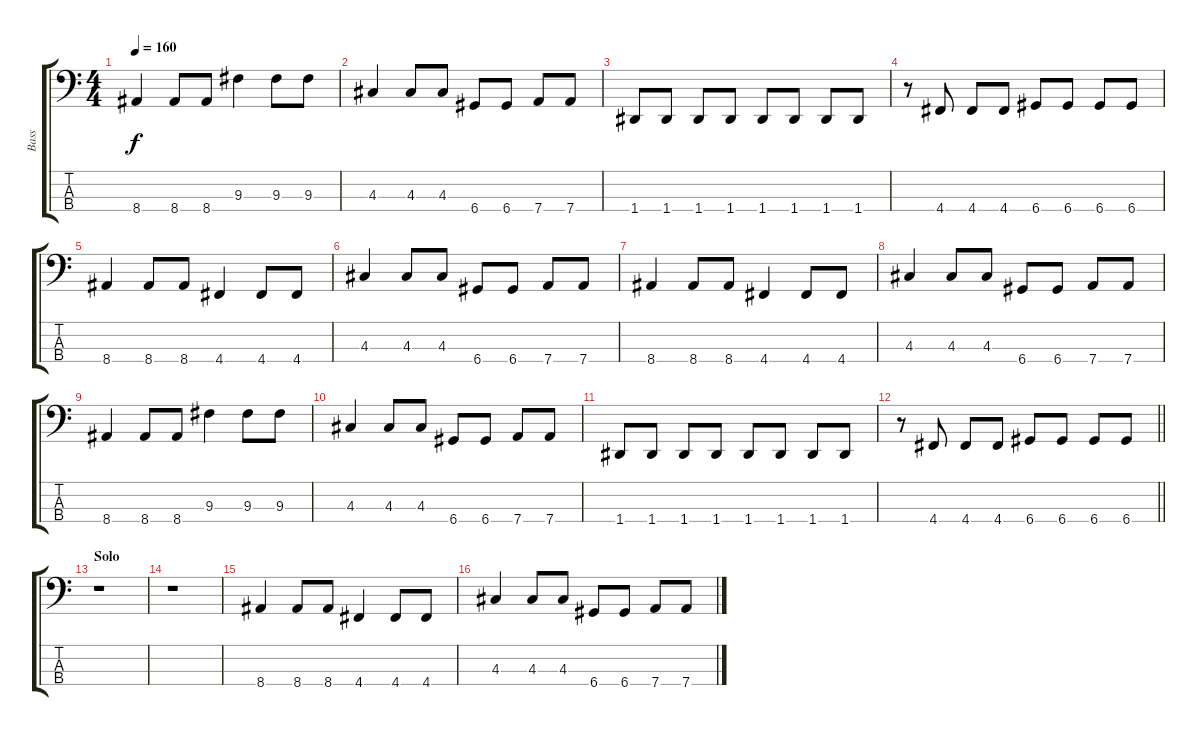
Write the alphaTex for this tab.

\track ("Bass" "Bass") {instrument electricbasspick}
\staff {score tabs}
\tuning (G2 D2 A1 D1) {hide}
\ts (4 4)
\tempo 160
\clef f4
\ks c
8.4.4{dy f} 8.4.8 8.4.8 9.3.4 9.3.8 9.3.8 |
4.3.4 4.3.8 4.3.8 6.4.8 6.4.8 7.4.8 7.4.8 |
1.4.8 1.4.8 1.4.8 1.4.8 1.4.8 1.4.8 1.4.8 1.4.8 |
r.8 4.4.8 4.4.8 4.4.8 6.4.8 6.4.8 6.4.8 6.4.8 |
8.4.4 8.4.8 8.4.8 4.4.4 4.4.8 4.4.8 |
4.3.4 4.3.8 4.3.8 6.4.8 6.4.8 7.4.8 7.4.8 |
8.4.4 8.4.8 8.4.8 4.4.4 4.4.8 4.4.8 |
4.3.4 4.3.8 4.3.8 6.4.8 6.4.8 7.4.8 7.4.8 |
8.4.4 8.4.8 8.4.8 9.3.4 9.3.8 9.3.8 |
4.3.4 4.3.8 4.3.8 6.4.8 6.4.8 7.4.8 7.4.8 |
1.4.8 1.4.8 1.4.8 1.4.8 1.4.8 1.4.8 1.4.8 1.4.8 |
\barLineRight lightlight
r.8 4.4.8 4.4.8 4.4.8 6.4.8 6.4.8 6.4.8 6.4.8 |
\section ("" "Solo")
r.1 |
r.1 |
8.4.4 8.4.8 8.4.8 4.4.4 4.4.8 4.4.8 |
4.3.4 4.3.8 4.3.8 6.4.8 6.4.8 7.4.8 7.4.8
